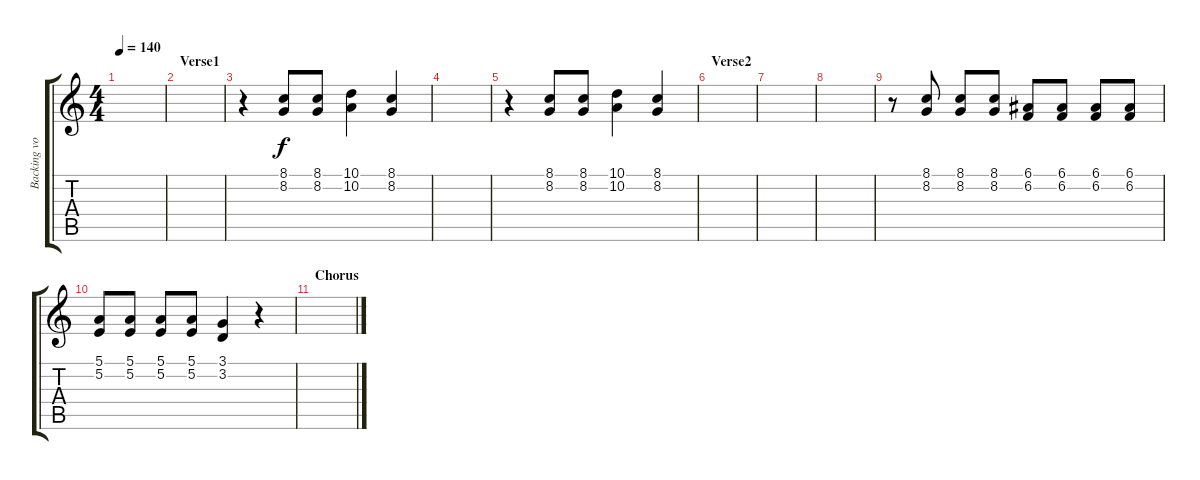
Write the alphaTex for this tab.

\track ("Backing vocals (children)" "Backing vo") {instrument lead3calliope}
\staff {score tabs}
\tuning (E4 B3 G3 D3 A2 E2) {hide}
\ts (4 4)
\tempo 140
\clef g2
\ks c
|
\section ("" "Verse1")
|
r.4 (8.1 8.2).8 (8.1 8.2).8 (10.1 10.2).4 (8.1 8.2).4 |
|
r.4 (8.1 8.2).8 (8.1 8.2).8 (10.1 10.2).4 (8.1 8.2).4 |
\section ("" "Verse2")
|
|
|
r.8 (8.1 8.2).8 (8.1 8.2).8 (8.1 8.2).8 (6.1 6.2).8 (6.1 6.2).8 (6.1 6.2).8 (6.1 6.2).8 |
(5.1 5.2).8 (5.1 5.2).8 (5.1 5.2).8 (5.1 5.2).8 (3.1 3.2).4 r.4 |
\section ("" "Chorus")
